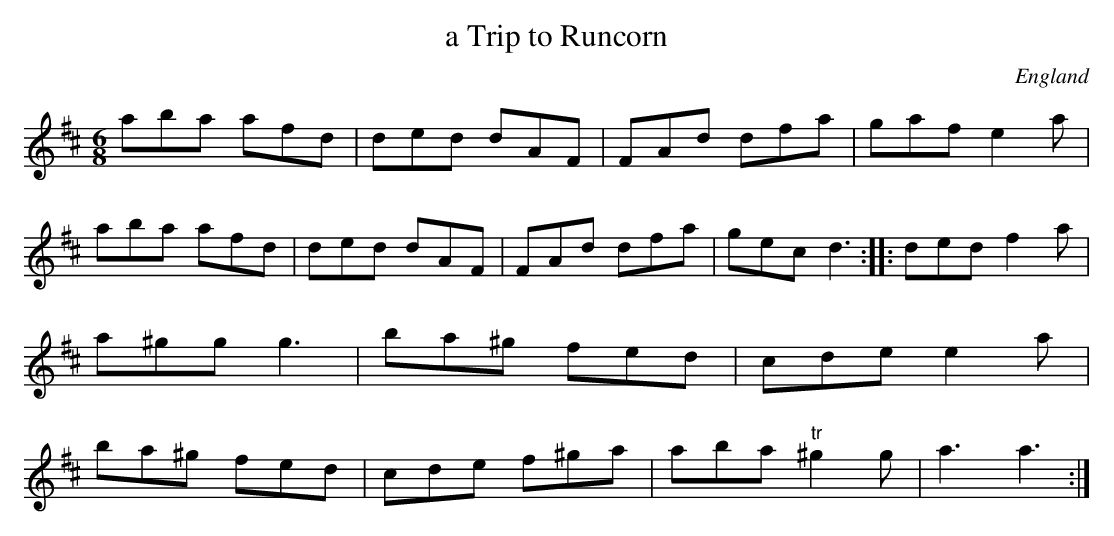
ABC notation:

X:1
T:a Trip to Runcorn
M:6/8
O:England
K:D
aba afd| ded dAF| FAd dfa| gaf e2a|\
aba afd| ded dAF| FAd dfa| gec d3::\
ded f2a| a^gg g3| ba^g fed| cde e2a|\
ba^g fed| cde f^ga| aba "tr"^g2g| a3 a3:|
